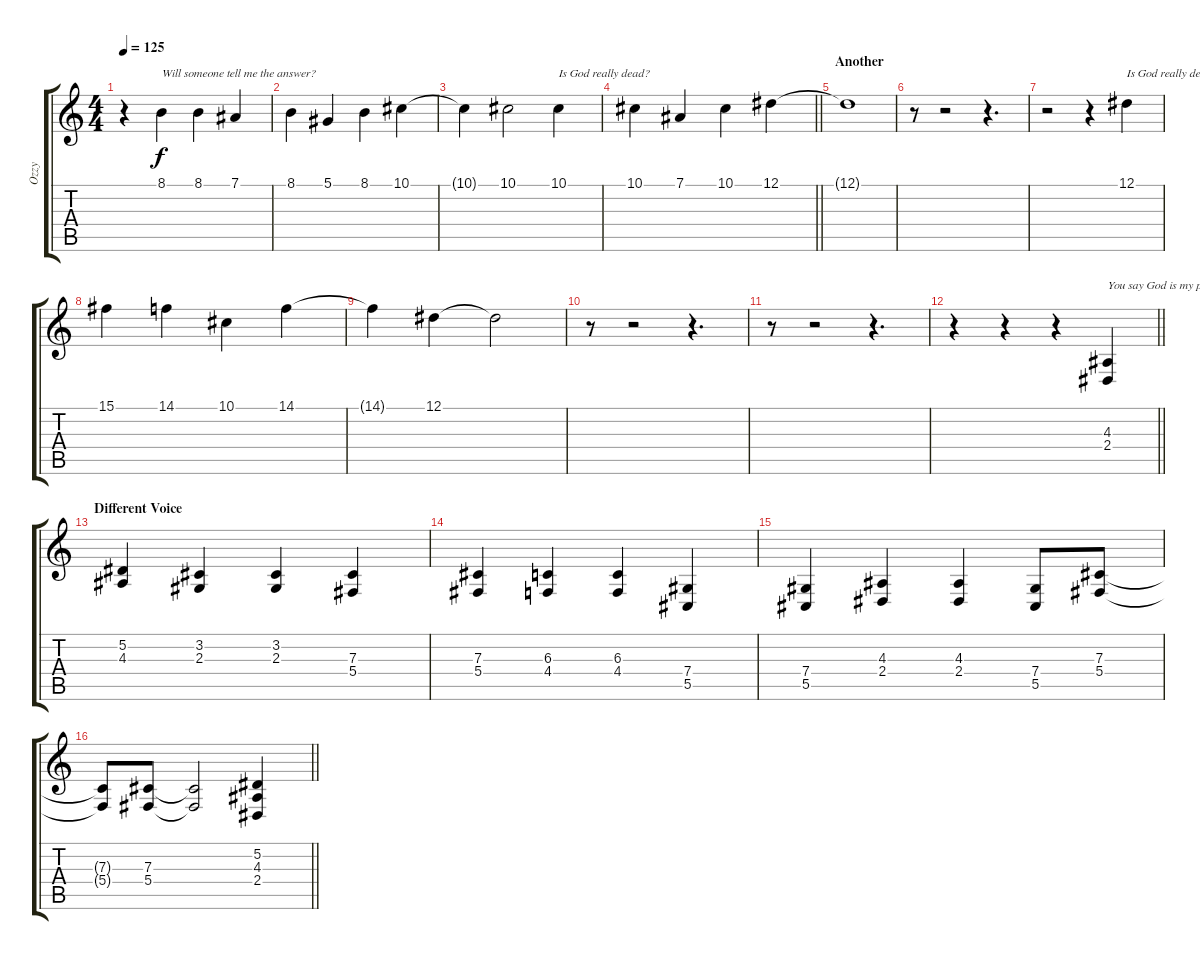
\track ("Ozzy" "Ozzy") {instrument harmonica}
\staff {score tabs}
\tuning (Eb4 Bb3 Gb3 Db3 Ab2 Eb2) {hide}
\ts (4 4)
\tempo 125
\clef g2
\ks c
r.4{dy f} 8.1.4{txt "Will someone tell me the answer?"} 8.1.4 7.1.4 |
8.1.4 5.1.4 8.1.4 10.1.4 |
10.1{t}.4 10.1.2 10.1.4{txt "Is God really dead?"} |
\barLineRight lightlight
10.1.4 7.1.4 10.1.4 12.1.4 |
\section ("" "Another")
12.1{t}.1 |
r.8 r.2 r.4{d} |
r.2 r.4 12.1.4{txt "Is God really dead?"} |
15.1.4 14.1.4 10.1.4 14.1.4 |
14.1{t}.4 12.1.4 12.1{t}.2 |
r.8 r.2 r.4{d} |
r.8 r.2 r.4{d} |
\barLineRight lightlight
r.4 r.4 r.4 (4.3 2.4).4{txt "You say God is my philosophy until my dying breath"} |
\section ("" "Different Voice")
(5.2 4.3).4 (3.2 2.3).4 (3.2 2.3).4 (7.3 5.4).4 |
(7.3 5.4).4 (6.3 4.4).4 (6.3 4.4).4 (7.4 5.5).4 |
(7.4 5.5).4 (4.3 2.4).4 (4.3 2.4).4 (7.4 5.5).8 (7.3 5.4).8 |
\barLineRight lightlight
(7.3{t} 5.4{t}).8 (7.3 5.4).8 (7.3{t} 5.4{t}).2 (5.2 4.3 2.4).4
